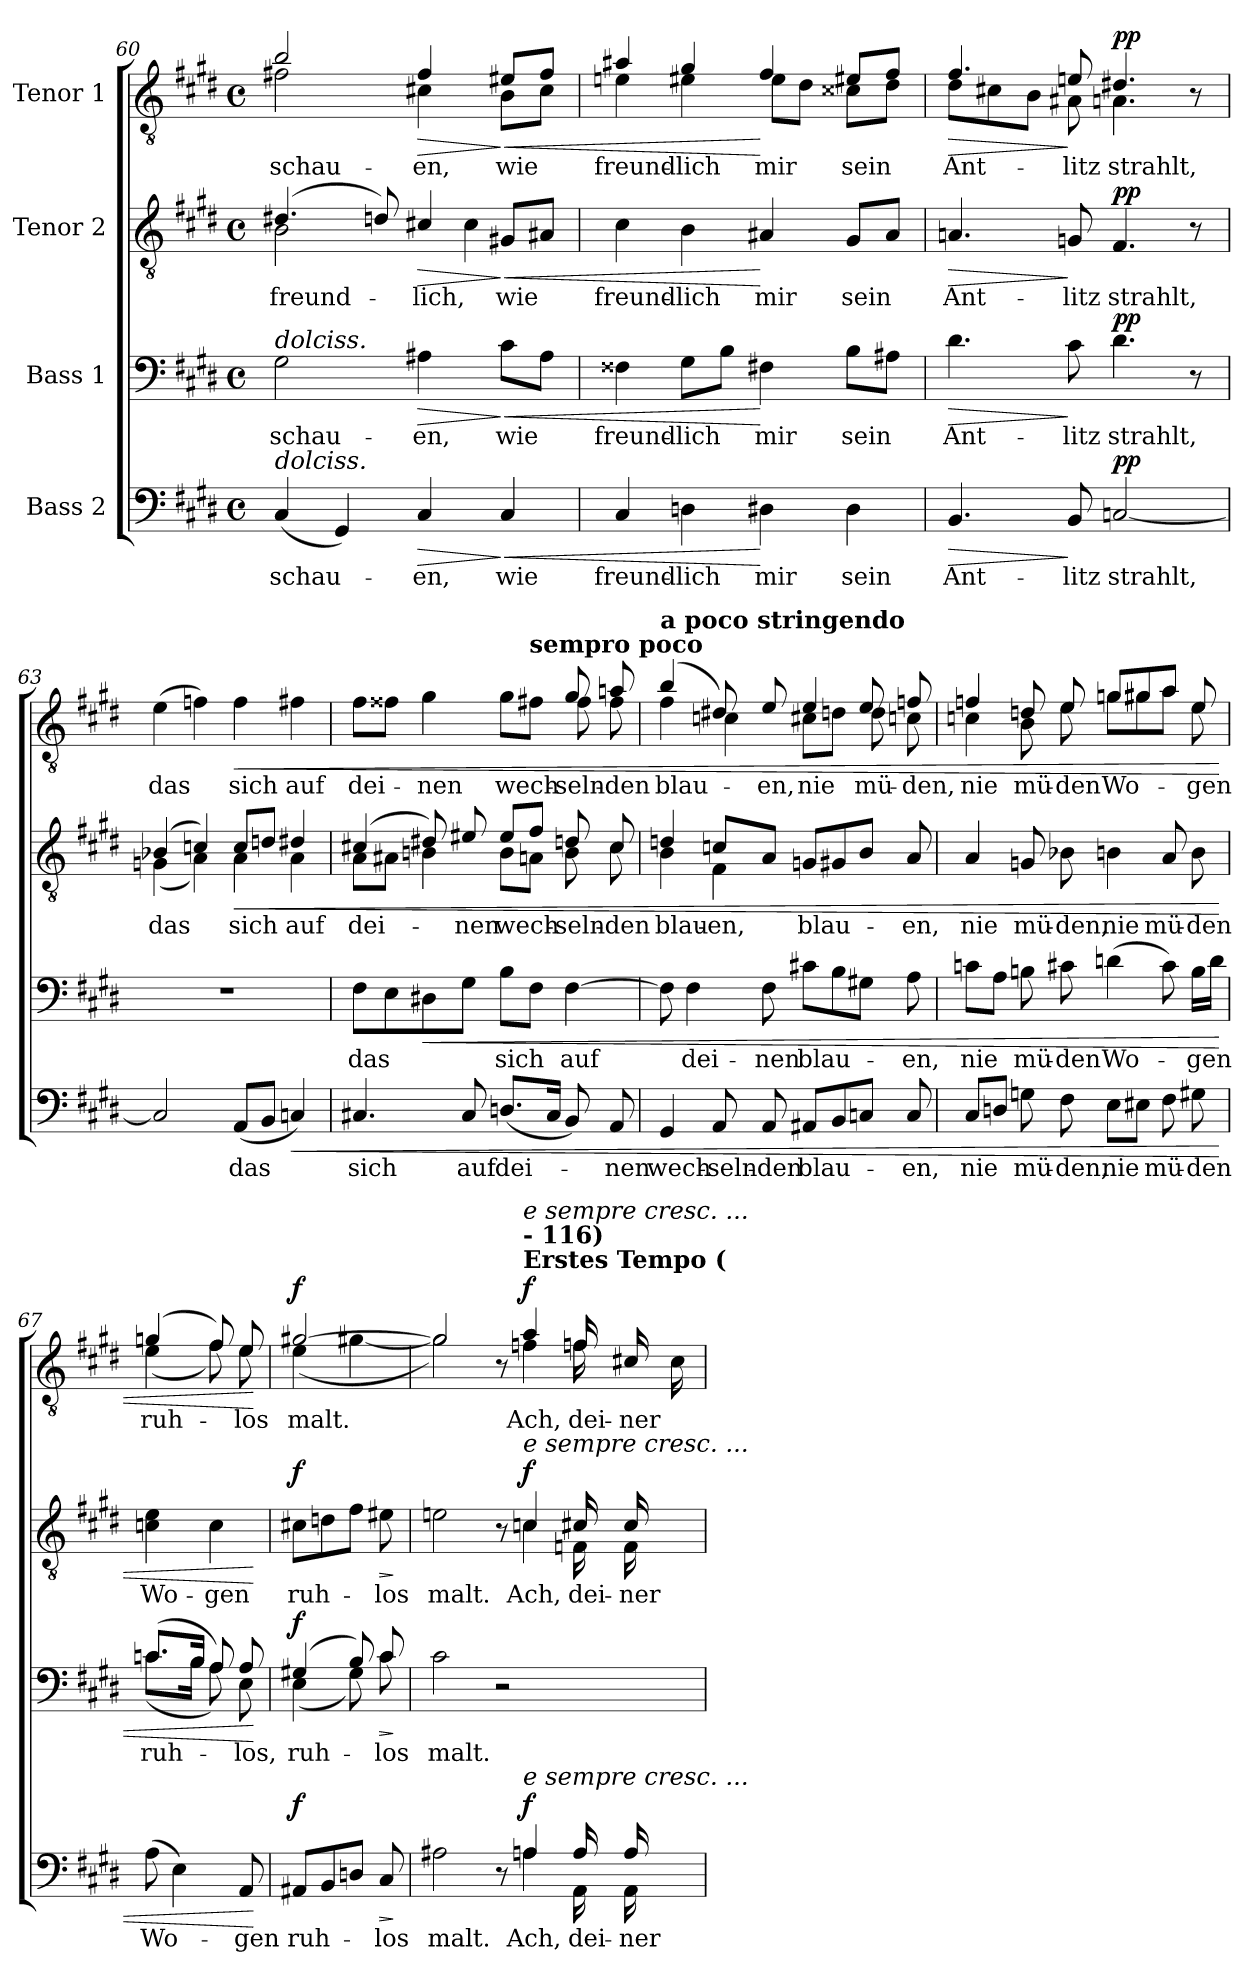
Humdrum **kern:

**kern	**text	**dynam	**kern	**text	**dynam	**kern	**text	**dynam	**kern	**text	**dynam
*part4	*part4	*part4	*part3	*part3	*part3	*part2	*part2	*part2	*part1	*part1	*part1
*staff4	*staff4	*staff4	*staff3	*staff3	*staff3	*staff2	*staff2	*staff2	*staff1	*staff1	*staff1
*I"Bass 2	*	*	*I"Bass 1	*	*	*I"Tenor 2	*	*	*I"Tenor 1	*	*
*clefF4	*	*	*clefF4	*	*	*clefGv2	*	*	*clefGv2	*	*
*k[f#c#g#d#]	*	*	*k[f#c#g#d#]	*	*	*k[f#c#g#d#]	*	*	*k[f#c#g#d#]	*	*
*M4/4	*	*	*M4/4	*	*	*M4/4	*	*	*M4/4	*	*
*met(c)	*	*	*met(c)	*	*	*met(c)	*	*	*met(c)	*	*
=60	=60	=60	=60	=60	=60	=60	=60	=60	=60	=60	=60
!	!	!	!	!	!	!	!	!	!LO:TX:a:i:t=dolciss.	!	!
!	!	!	!	!	!	!LO:TX:a:i:t=dolciss.	!	!	!	!	!
!	!	!	!LO:TX:a:i:t=dolciss.	!	!	!	!	!	!	!	!
!LO:TX:a:i:t=dolciss.	!	!	!	!	!	!	!	!	!	!	!
!	!LO:LY:b	!	!	!LO:LY:b	!	!	!LO:LY:b	!	!	!LO:LY:b	!
*	*	*	*	*	*	*^	*	*	*^	*	*
(4C#/	schau-	.	2G#\	schau-	.	(4.d#X/	2B\	freund-	.	2b/	2f#X\	schau-	.
4GG#/)	.	.	.	.	.	.	.	.	.	.	.	.	.
.	.	.	.	.	.	8dn/)	.	.	.	.	.	.	.
!	!LO:LY:b	!LO:HP:b	!	!LO:LY:b	!LO:HP:b	!	!	!LO:LY:b	!LO:HP:b	!	!	!LO:LY:b	!LO:HP:b
4C#/	-en,	>	4A#X\	-en,	>	4c#X/	4c#\	-lich,	>	4f#/	4c#X\	-en,	>
!	!LO:LY:b	!LO:HP:n=1:b	!	!LO:LY:b	!LO:HP:n=1:b	!	!	!LO:LY:b	!LO:HP:n=1:b	!	!	!LO:LY:b	!LO:HP:n=1:b
4C#/	wie	] <	8c#\L	wie	] <	8G#X/L	4ryy	wie	] <	8e#X/L	8B\L	wie	] <
.	.	.	8A#\J	.	.	8A#X/J	.	.	.	8f#/J	8c#\J	.	.
*	*	*	*	*	*	*v	*v	*	*	*	*	*	*
=61	=61	=61	=61	=61	=61	=61	=61	=61	=61	=61	=61	=61
!	!LO:LY:b	!	!	!LO:LY:b	!	!	!LO:LY:b	!	!	!	!LO:LY:b	!
4C#/	freund-	.	4F##X\	freund-	.	4c#\	freund-	.	4a#X/	4en\	freund-	.
!	!LO:LY:b	!	!	!LO:LY:b	!	!	!LO:LY:b	!	!	!	!LO:LY:b	!
4Dn\	-lich	.	8G#\L	-lich	.	4B\	-lich	.	4g#/	4e#X\	-lich	.
.	.	.	8B\J	.	.	.	.	.	.	.	.	.
!	!LO:LY:b	!	!	!LO:LY:b	!	!	!LO:LY:b	!	!	!	!LO:LY:b	!
4D#X\	mir	[	4F#X\	mir	[	4A#X/	mir	[	4f#/	8e#\L	mir	[
.	.	.	.	.	.	.	.	.	.	8d#\J	.	.
!	!LO:LY:b	!	!	!LO:LY:b	!	!	!LO:LY:b	!	!	!	!LO:LY:b	!
4D#\	sein	.	8B\L	sein	.	8G#/L	sein	.	8e#X/L	8c##X\L	sein	.
.	.	.	8A#X\J	.	.	8A#/J	.	.	8f#/J	8d#\J	.	.
!!LO:PB:g=z	!!
=62	=62	=62	=62	=62	=62	=62	=62	=62	=62	=62	=62	=62
!	!LO:LY:b	!LO:HP:b	!	!LO:LY:b	!LO:HP:b	!	!LO:LY:b	!LO:HP:b	!	!	!LO:LY:b	!LO:HP:b
4.BB/	Ant-	>	4.d#\	Ant-	>	4.An/	Ant-	>	4.f#/	8d#\L	Ant-	>
.	.	.	.	.	.	.	.	.	.	8c#X\	.	.
.	.	.	.	.	.	.	.	.	.	8B\J	.	.
!	!LO:LY:b	!	!	!LO:LY:b	!	!	!LO:LY:b	!	!	!	!LO:LY:b	!
8BB/	-litz	]	8c#\	-litz	]	8Gn/	-litz	]	8en/	8A#X\	-litz	]
!	!LO:LY:b	!LO:DY:a	!	!LO:LY:b	!LO:DY:a	!	!LO:LY:b	!LO:DY:a	!	!	!LO:LY:b	!LO:DY:a
[2Cn/	strahlt,	pp	4.d#\	strahlt,	pp	4.F#/	strahlt,	pp	4.d#X/	4.An\	strahlt,	pp
.	.	.	8r	.	.	8r	.	.	8r	8ryy	.	.
=63	=63	=63	=63	=63	=63	=63	=63	=63	=63	=63	=63	=63
!	!	!	!	!	!	!	!LO:LY:b	!LO:DY:a	!	!	!LO:LY:b	!LO:DY:a
*	*	*	*	*	*	*^	*	*	*v	*v	*	*
2C/]	.	.	1r	.	.	(4B-X/	(4Gn\	das	other-dynamics	(4e\	das	other-dynamics
.	.	.	.	.	.	4cn/)	4A\)	.	.	4fn\)	.	.
!	!LO:LY:b	!LO:DY:a	!	!	!	!	!	!LO:LY:b	!LO:HP:b	!	!LO:LY:b	!LO:HP:b
(8AA/L	das	other-dynamics	.	.	.	8c/L	4A\	sich	<	4f\	sich	<
8BB/J	.	.	.	.	.	8dn/J	.	.	.	.	.	.
!	!	!LO:HP:b	!	!	!	!	!	!LO:LY:b	!	!	!LO:LY:b	!
4Cn/)	.	<	.	.	.	4d#X/	4A\	auf	.	4f#X\	auf	.
=64	=64	=64	=64	=64	=64	=64	=64	=64	=64	=64	=64	=64
!	!LO:LY:b	!	!	!LO:LY:b	!LO:DY:a	!	!	!LO:LY:b	!	!	!LO:LY:b	!
*	*	*	*	*	*	*	*	*	*	*^	*	*
4.C#X/	sich	.	8F#\L	das	other-dynamics	(4c#X/	8A\L	dei-	.	8f#\L	2.ryy	dei-	.
.	.	.	8E\	.	.	.	8A#X\J	.	.	8f##X\J	.	.	.
!	!	!	!	!	!LO:HP:b	!	!	!	!	!	!	!LO:LY:b	!
.	.	.	8D#X\	.	<	8d#X/)	4Bn\	.	.	4g#\	.	-nen	.
!	!LO:LY:b	!	!	!	!	!	!	!LO:LY:b	!	!	!	!	!
8C#/	auf	.	8G#\J	.	.	8e#X/	.	-nen	.	.	.	.	.
!	!LO:LY:b	!	!	!LO:LY:b	!	!	!	!LO:LY:b	!	!	!	!LO:LY:b	!
(8.Dn/L	dei-	.	8B\L	sich	.	8e#/L	8B\L	wech-	.	8g#\L	.	wech-	.
!	!	!	!	!	!	!	!	!	!	!LO:TX:a:B:t=sempro poco	!	!	!
.	.	.	8F#\J	.	.	8f#/J	8An\J	.	.	8f#X\J	.	.	.
16C#/Jk	.	.	.	.	.	.	.	.	.	.	.	.	.
!	!	!	!	!LO:LY:b	!	!	!	!LO:LY:b	!	!	!	!LO:LY:b	!
8BB/)	.	.	[4F#\	auf	.	8dn/	8B\	-seln-	.	8g#/	8f#\	-seln-	.
!	!LO:LY:b	!	!	!	!	!	!	!LO:LY:b	!	!	!	!LO:LY:b	!
8AA/	-nen	.	.	.	.	8c#/	8c#\	-den	.	8an/	8f#\	-den	.
!!LO:LB:g=z	!!
=65	=65	=65	=65	=65	=65	=65	=65	=65	=65	=65	=65	=65	=65
!	!	!	!	!	!	!	!	!	!	!LO:TX:a:B:t=a poco stringendo	!	!	!
!	!LO:LY:b	!	!	!	!	!	!	!LO:LY:b	!	!	!	!LO:LY:b	!
4GG#/	wech-	.	8F#\]	.	.	4dn/	4B\	blau-	.	(4b/	4f#\	blau-	.
!	!	!	!	!LO:LY:b	!	!	!	!	!	!	!	!	!
.	.	.	4F#\	dei-	.	.	.	.	.	.	.	.	.
!	!LO:LY:b	!	!	!	!	!	!	!LO:LY:b	!	!	!	!	!
8AA/	-seln-	.	.	.	.	8cn/L	4F#\	-en,	.	8d#X/)	4cn\	.	.
!	!LO:LY:b	!	!	!LO:LY:b	!	!	!	!	!	!	!	!LO:LY:b	!
8AA/	-den	.	8F#\	-nen	.	8A/J	.	.	.	8e/	.	-en,	.
!	!LO:LY:b	!	!	!LO:LY:b	!	!	!	!LO:LY:b	!	!	!	!LO:LY:b	!
8AA#X/L	blau-	.	8c#X\L	blau-	.	8Gn/L	2ryy	blau-	.	4e/	8c#X\L	nie	.
8BB/	.	.	8B\	.	.	8G#X/	.	.	.	.	8dn\J	.	.
!	!	!	!	!	!	!	!	!	!	!	!	!LO:LY:b	!
8Cn/J	.	.	8G#X\J	.	.	8B/J	.	.	.	8e/	8d\	mü-	.
!	!LO:LY:b	!	!	!LO:LY:b	!	!	!	!LO:LY:b	!	!	!	!LO:LY:b	!
8C/	-en,	.	8A\	-en,	.	8A/	.	-en,	.	8fn/	8cn\	-den,	.
*	*	*	*	*	*	*v	*v	*	*	*	*	*	*
=66	=66	=66	=66	=66	=66	=66	=66	=66	=66	=66	=66	=66
!	!LO:LY:b	!	!	!LO:LY:b	!	!	!LO:LY:b	!	!	!	!LO:LY:b	!
8C#/L	nie	.	8cn\L	nie	.	4A/	nie	.	4fn/	4cn\	nie	.
8Dn/J	.	.	8A\J	.	.	.	.	.	.	.	.	.
!	!LO:LY:b	!	!	!LO:LY:b	!	!	!LO:LY:b	!	!	!	!LO:LY:b	!
8Gn\	mü-	.	8Bn\	mü-	.	8Gn/	mü-	.	8dn/	8B\	mü-	.
!	!LO:LY:b	!	!	!LO:LY:b	!	!	!LO:LY:b	!	!	!	!LO:LY:b	!
8F#\	-den,	.	8c#X\	-den	.	8B-X\	-den,	.	8e/	8e\	-den	.
!	!LO:LY:b	!	!	!LO:LY:b	!	!	!LO:LY:b	!	!	!	!LO:LY:b	!
8E\L	nie	.	(4dn\	Wo-	.	4Bn\	nie	.	8gn/L	8g\L	Wo-	.
8E#X\J	.	.	.	.	.	.	.	.	8g#X/	8g#\	.	.
!	!LO:LY:b	!	!	!	!	!	!LO:LY:b	!	!	!	!	!
8F#\	mü-	.	8c#\)	.	.	8A/	mü-	.	8a/J	8a\J	.	.
!	!LO:LY:b	!	!	!LO:LY:b	!	!	!LO:LY:b	!	!	!	!LO:LY:b	!
8G#X\	-den	.	16B\LL	-gen	.	8B\	-den	.	8e/	8e\	-gen	.
.	.	.	16d\JJ	.	.	.	.	.	.	.	.	.
=67	=67	=67	=67	=67	=67	=67	=67	=67	=67	=67	=67	=67
!	!LO:LY:b	!	!	!LO:LY:b	!	!	!LO:LY:b	!	!	!	!LO:LY:b	!
*	*	*	*^	*	*	*	*	*	*	*	*	*
(8A\	Wo-	.	(8.cn/L	(8.c\L	ruh-	.	4cn\ 4e\	Wo-	.	(4gn/	(4e\	ruh-	.
4E\)	.	.	.	.	.	.	.	.	.	.	.	.	.
.	.	.	16B/Jk	16B\Jk	.	.	.	.	.	.	.	.	.
!	!	!	!	!	!	!	!	!LO:LY:b	!	!	!	!	!
.	.	.	8A/)	8A\)	.	.	4c\	-gen	.	8f#/)	8f#\)	.	.
!	!LO:LY:b	!	!	!	!LO:LY:b	!	!	!	!	!	!	!LO:LY:b	!
8AA/	-gen	.	8A/	8E\	-los,	.	.	.	.	8e/	8e\	-los	.
*	*	*	*v	*v	*	*	*	*	*	*v	*v	*	*
.	.	[	.	.	[	.	.	[	.	.	[
!!LO:LB:g=z
=67X2	=67X2	=67X2	=67X2	=67X2	=67X2	=67X2	=67X2	=67X2	=67X2	=67X2	=67X2
!	!	!	!	!	!	!	!	!	!LO:TX:a:B:t=rit.	!	!
!	!LO:LY:b	!LO:DY:a	!	!LO:LY:b	!LO:DY:a	!	!LO:LY:b	!LO:DY:a	!	!LO:LY:b	!LO:DY:a
*	*	*	*^	*	*	*	*	*	*^	*	*
8AA#X/L	ruh-	f	(4G#X/	(4E\	ruh-	f	8c#X\L	ruh-	f	[2g#X/	(4e\	malt.	f
8BB/	.	.	.	.	.	.	8dn\	.	.	.	.	.	.
8Dn/J	.	.	8B/)	8G#\)	.	.	8f#\J	.	.	.	[4g#X\	.	.
!	!LO:LY:b	!LO:HP:b	!	!	!LO:LY:b	!LO:HP:b	!	!LO:LY:b	!LO:HP:b	!	!	!	!
8C#/	-los	>	8c#/	8c#\	-los	>	8e#X\	-los	>	.	.	.	.
*	*	*	*v	*v	*	*	*	*	*	*v	*v	*	*
.	.	]	.	.	]	.	.	]	.	.	.
=68	=68	=68	=68	=68	=68	=68	=68	=68	=68	=68	=68
!	!LO:LY:b	!	!	!LO:LY:b	!	!	!LO:LY:b	!	!	!	!
*^	*	*	*	*	*	*^	*	*	*^	*	*
2A#X\	2ryy	malt.	.	2c#\	malt.	.	2en\	2ryy	malt.	.	2g#/]	2g#\])	.	.
8r	8ryy	.	.	2r	.	.	8r	8ryy	.	.	8r	8ryy	.	.
*	*	*	*	*	*	*	*	*	*	*	*MM96	*	*	*
!	!	!	!	!	!	!	!	!	!	!	!LO:TX:a:B:t=Erstes Tempo  (	!	!	!
!	!	!	!	!	!	!	!	!	!	!	!LO:TX:a:B:t=- 116)	!	!	!
!	!	!	!	!	!	!	!	!	!	!	!LO:TX:a:i:t=e sempre cresc. ...	!	!	!
!	!	!	!	!	!	!	!LO:TX:a:i:t=e sempre cresc. ...	!	!	!	!	!	!	!
!LO:TX:a:i:t=e sempre cresc. ...	!	!	!	!	!	!	!	!	!	!	!	!	!	!
!	!	!LO:LY:b	!LO:DY:a	!	!	!	!	!	!LO:LY:b	!LO:DY:a	!	!	!LO:LY:b	!LO:DY:a
4An/	4A\	Ach,	f	.	.	.	4cn/	4c\	Ach,	f	4a/	4fn\	Ach,	f
!	!	!LO:LY:b	!	!	!	!	!	!	!LO:LY:b	!	!	!	!LO:LY:b	!
16A/	16AA\	dei-	.	.	.	.	16c#X/	16Fn\	dei-	.	16fn/	16f\	dei-	.
!	!	!LO:LY:b	!	!	!	!	!	!	!LO:LY:b	!	!	!	!LO:LY:b	!
16A/	16AA\	-ner	.	.	.	.	16c#/	16F\	-ner	.	16c#X/	16c#\	-ner	.
*	*	*	*	*	*	*	*v	*v	*	*	*	*	*	*
*v	*v	*	*	*	*	*	*	*	*	*v	*v	*	*
=	=	=	=	=	=	=	=	=	=	=	=
*-	*-	*-	*-	*-	*-	*-	*-	*-	*-	*-	*-
